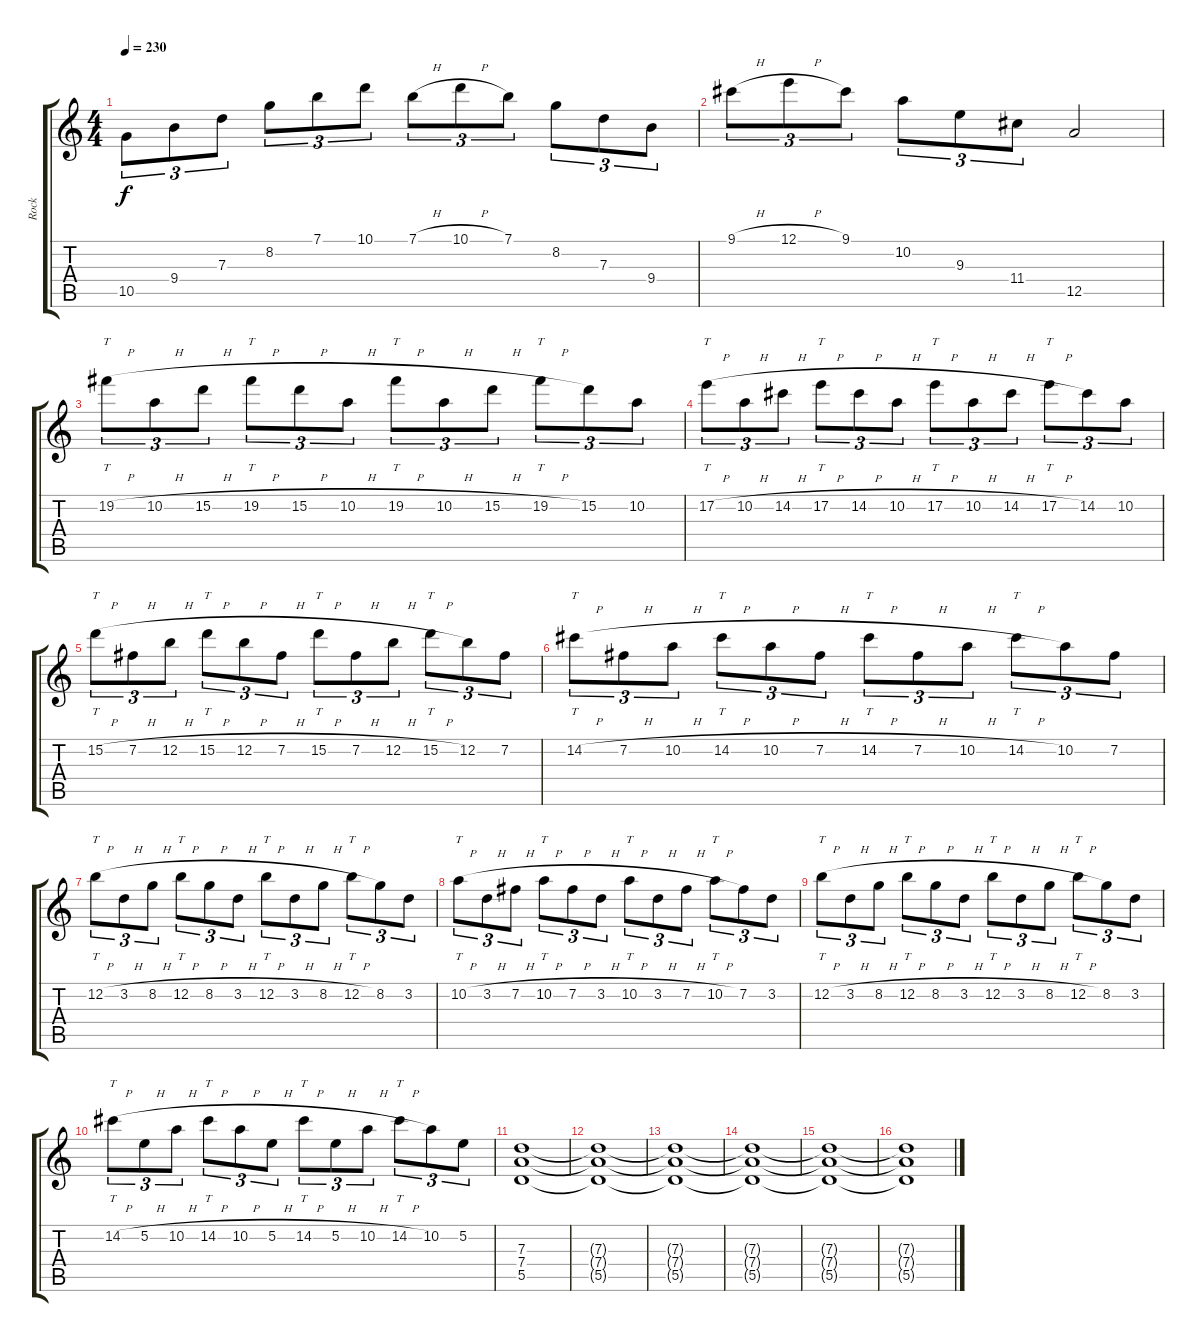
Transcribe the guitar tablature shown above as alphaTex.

\track ("Rock" "Rock") {instrument overdrivenguitar}
\staff {score tabs}
\tuning (E4 B3 G3 D3 A2 E2) {hide}
\ts (4 4)
\tempo 230
\clef g2
\ks c
10.5.8{tu (3 2) dy f} 9.4.8{tu (3 2)} 7.3.8{tu (3 2)} 8.2.8{tu (3 2)} 7.1.8{tu (3 2)} 10.1.8{tu (3 2)} 7.1{h}.8{tu (3 2)} 10.1{h}.8{tu (3 2)} 7.1.8{tu (3 2)} 8.2.8{tu (3 2)} 7.3.8{tu (3 2)} 9.4.8{tu (3 2)} |
9.1{h}.8{tu (3 2)} 12.1{h}.8{tu (3 2)} 9.1.8{tu (3 2)} 10.2.8{tu (3 2)} 9.3.8{tu (3 2)} 11.4.8{tu (3 2)} 12.5.2 |
19.2{h}.8{tt tu (3 2)} 10.2{h}.8{tu (3 2)} 15.2{h}.8{tu (3 2)} 19.2{h}.8{tt tu (3 2)} 15.2{h}.8{tu (3 2)} 10.2{h}.8{tu (3 2)} 19.2{h}.8{tt tu (3 2)} 10.2{h}.8{tu (3 2)} 15.2{h}.8{tu (3 2)} 19.2{h}.8{tt tu (3 2)} 15.2.8{tu (3 2)} 10.2.8{tu (3 2)} |
17.2{h}.8{tt tu (3 2)} 10.2{h}.8{tu (3 2)} 14.2{h}.8{tu (3 2)} 17.2{h}.8{tt tu (3 2)} 14.2{h}.8{tu (3 2)} 10.2{h}.8{tu (3 2)} 17.2{h}.8{tt tu (3 2)} 10.2{h}.8{tu (3 2)} 14.2{h}.8{tu (3 2)} 17.2{h}.8{tt tu (3 2)} 14.2.8{tu (3 2)} 10.2.8{tu (3 2)} |
15.2{h}.8{tt tu (3 2)} 7.2{h}.8{tu (3 2)} 12.2{h}.8{tu (3 2)} 15.2{h}.8{tt tu (3 2)} 12.2{h}.8{tu (3 2)} 7.2{h}.8{tu (3 2)} 15.2{h}.8{tt tu (3 2)} 7.2{h}.8{tu (3 2)} 12.2{h}.8{tu (3 2)} 15.2{h}.8{tt tu (3 2)} 12.2.8{tu (3 2)} 7.2.8{tu (3 2)} |
14.2{h}.8{tt tu (3 2)} 7.2{h}.8{tu (3 2)} 10.2{h}.8{tu (3 2)} 14.2{h}.8{tt tu (3 2)} 10.2{h}.8{tu (3 2)} 7.2{h}.8{tu (3 2)} 14.2{h}.8{tt tu (3 2)} 7.2{h}.8{tu (3 2)} 10.2{h}.8{tu (3 2)} 14.2{h}.8{tt tu (3 2)} 10.2.8{tu (3 2)} 7.2.8{tu (3 2)} |
12.2{h}.8{tt tu (3 2)} 3.2{h}.8{tu (3 2)} 8.2{h}.8{tu (3 2)} 12.2{h}.8{tt tu (3 2)} 8.2{h}.8{tu (3 2)} 3.2{h}.8{tu (3 2)} 12.2{h}.8{tt tu (3 2)} 3.2{h}.8{tu (3 2)} 8.2{h}.8{tu (3 2)} 12.2{h}.8{tt tu (3 2)} 8.2.8{tu (3 2)} 3.2.8{tu (3 2)} |
10.2{h}.8{tt tu (3 2)} 3.2{h}.8{tu (3 2)} 7.2{h}.8{tu (3 2)} 10.2{h}.8{tt tu (3 2)} 7.2{h}.8{tu (3 2)} 3.2{h}.8{tu (3 2)} 10.2{h}.8{tt tu (3 2)} 3.2{h}.8{tu (3 2)} 7.2{h}.8{tu (3 2)} 10.2{h}.8{tt tu (3 2)} 7.2.8{tu (3 2)} 3.2.8{tu (3 2)} |
12.2{h}.8{tt tu (3 2)} 3.2{h}.8{tu (3 2)} 8.2{h}.8{tu (3 2)} 12.2{h}.8{tt tu (3 2)} 8.2{h}.8{tu (3 2)} 3.2{h}.8{tu (3 2)} 12.2{h}.8{tt tu (3 2)} 3.2{h}.8{tu (3 2)} 8.2{h}.8{tu (3 2)} 12.2{h}.8{tt tu (3 2)} 8.2.8{tu (3 2)} 3.2.8{tu (3 2)} |
14.2{h}.8{tt tu (3 2)} 5.2{h}.8{tu (3 2)} 10.2{h}.8{tu (3 2)} 14.2{h}.8{tt tu (3 2)} 10.2{h}.8{tu (3 2)} 5.2{h}.8{tu (3 2)} 14.2{h}.8{tt tu (3 2)} 5.2{h}.8{tu (3 2)} 10.2{h}.8{tu (3 2)} 14.2{h}.8{tt tu (3 2)} 10.2.8{tu (3 2)} 5.2.8{tu (3 2)} |
(7.3 7.4 5.5).1 |
(7.3{t} 7.4{t} 5.5{t}).1 |
(7.3{t} 7.4{t} 5.5{t}).1 |
(7.3{t} 7.4{t} 5.5{t}).1 |
(7.3{t} 7.4{t} 5.5{t}).1 |
(7.3{t} 7.4{t} 5.5{t}).1
